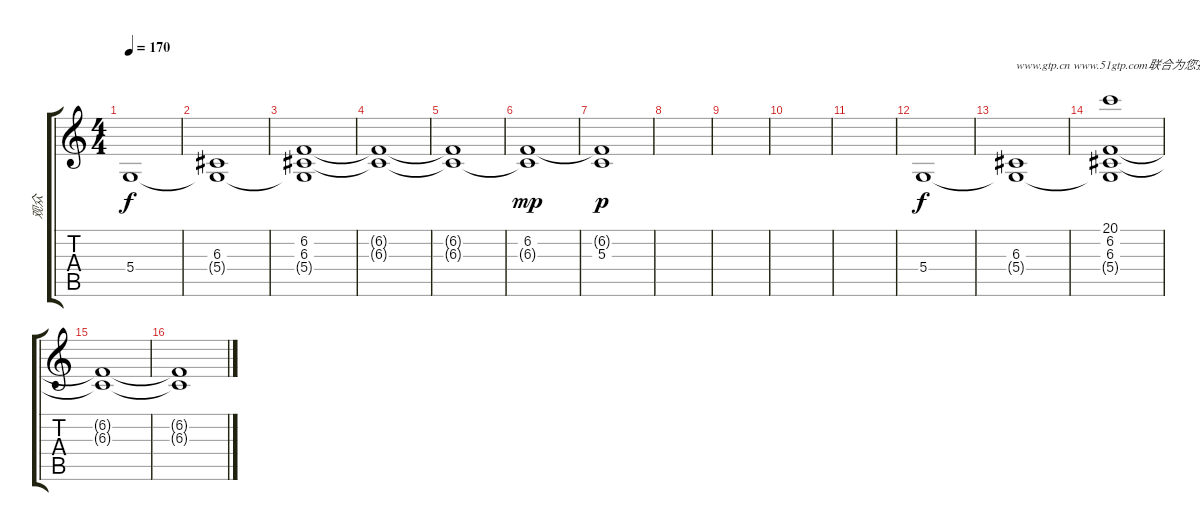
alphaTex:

\track ("观众" "观众") {instrument applause}
\staff {score tabs}
\tuning (E4 B3 G3 D3 A2 E2) {hide}
\ts (4 4)
\tempo 170
\clef g2
\ks c
5.4.1{dy f} |
(6.3 5.4{t}).1 |
(6.2 6.3 5.4{t}).1 |
(6.2{t} 6.3{t}).1 |
(6.2{t} 6.3{t}).1 |
(6.2 6.3{t}).1{dy mp} |
(6.2{t} 5.3).1{dy p} |
|
|
|
|
5.4.1{dy f} |
(6.3 5.4{t}).1{txt "www.gtp.cn www.51gtp.com联合为您提供优秀的GTP!"} |
(20.1 6.2 6.3 5.4{t}).1 |
(6.2{t} 6.3{t}).1 |
(6.2{t} 6.3{t}).1
